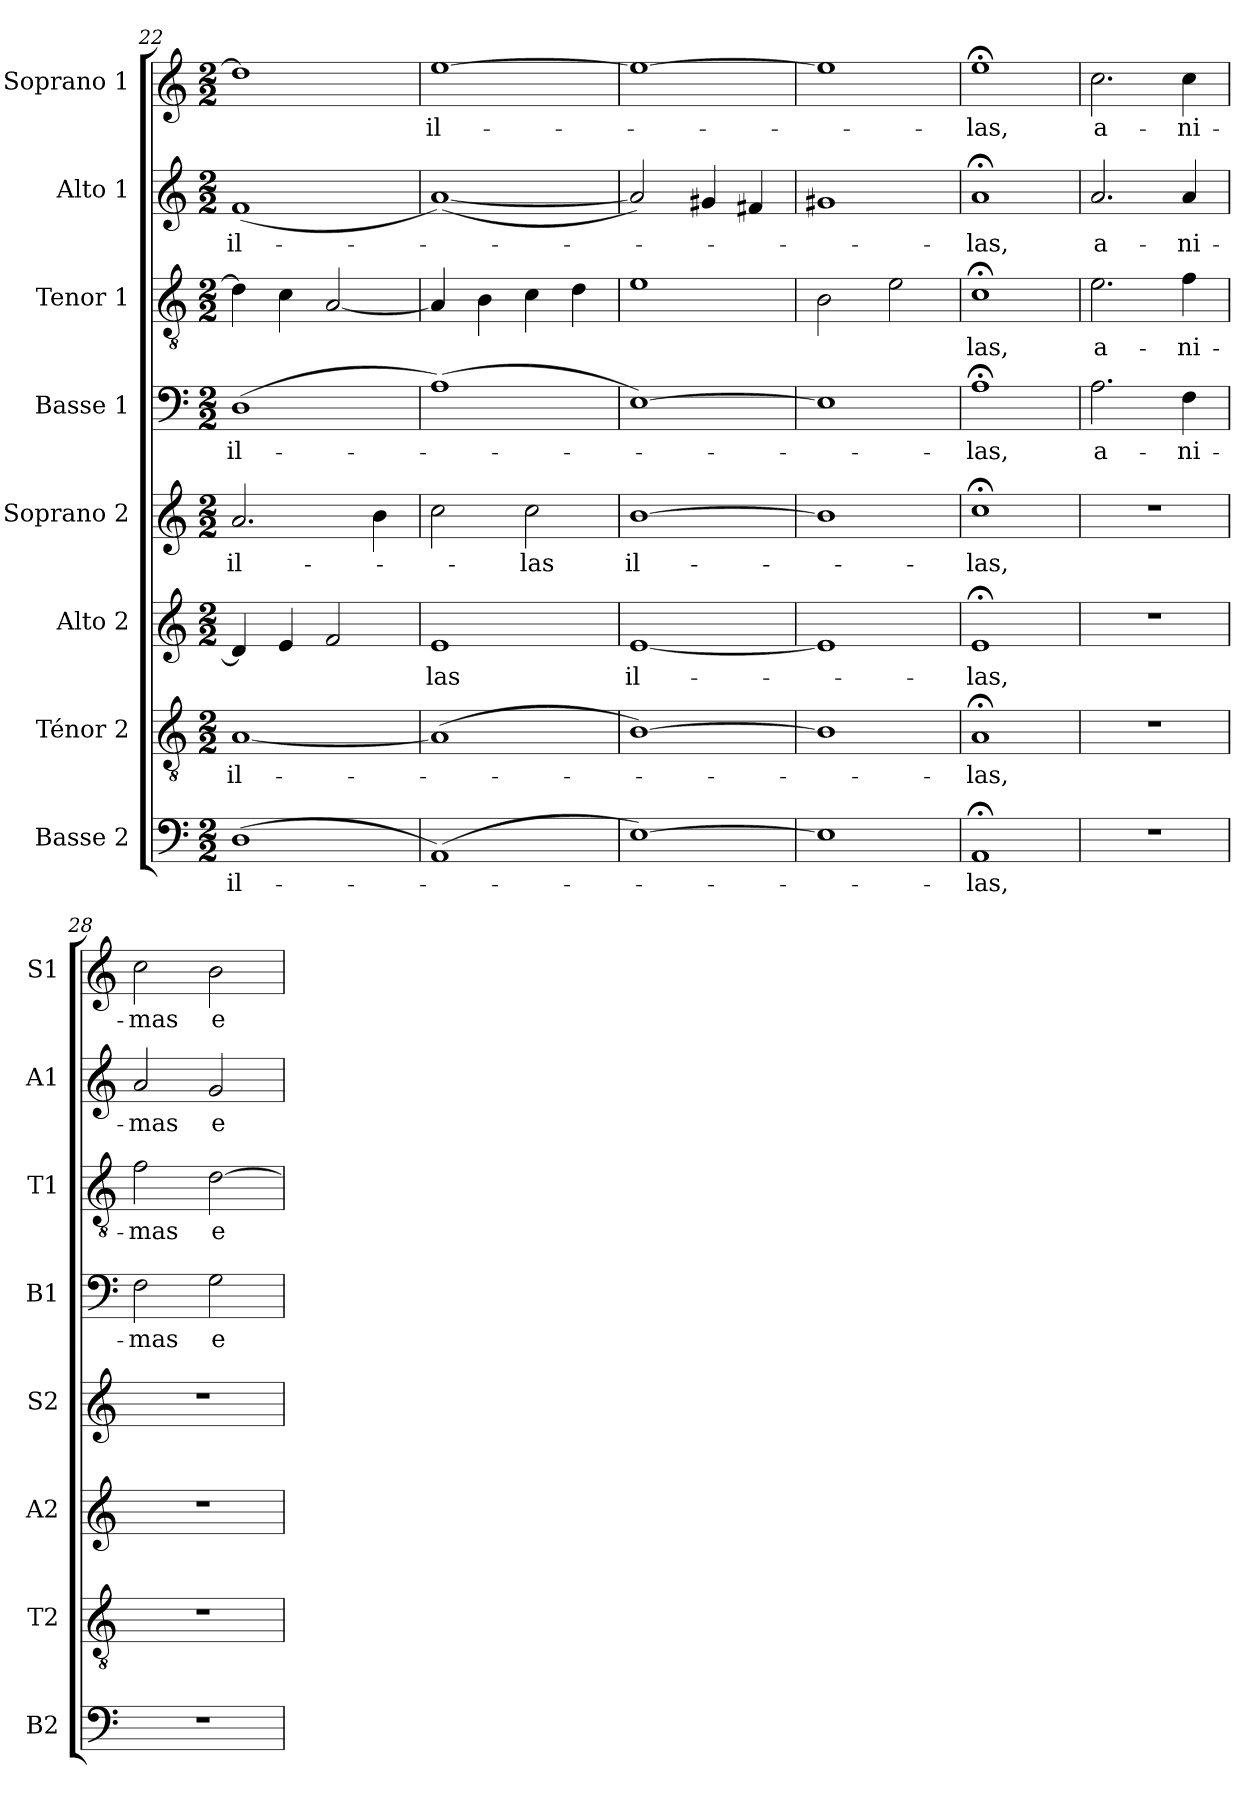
**kern	**text	**kern	**text	**kern	**text	**kern	**text	**kern	**text	**kern	**text	**kern	**text	**kern	**text
*part8	*part8	*part7	*part7	*part6	*part6	*part5	*part5	*part4	*part4	*part3	*part3	*part2	*part2	*part1	*part1
*staff8	*staff8	*staff7	*staff7	*staff6	*staff6	*staff5	*staff5	*staff4	*staff4	*staff3	*staff3	*staff2	*staff2	*staff1	*staff1
*I"Basse 2	*	*I"Ténor 2	*	*I"Alto 2	*	*I"Soprano 2	*	*I"Basse 1	*	*I"Tenor 1	*	*I"Alto 1	*	*I"Soprano 1	*
*I'B2	*	*I'T2	*	*I'A2	*	*I'S2	*	*I'B1	*	*I'T1	*	*I'A1	*	*I'S1	*
*clefF4	*	*clefGv2	*	*clefG2	*	*clefG2	*	*clefF4	*	*clefGv2	*	*clefG2	*	*clefG2	*
*k[]	*	*k[]	*	*k[]	*	*k[]	*	*k[]	*	*k[]	*	*k[]	*	*k[]	*
*M2/2	*	*M2/2	*	*M2/2	*	*M2/2	*	*M2/2	*	*M2/2	*	*M2/2	*	*M2/2	*
=22	=22	=22	=22	=22	=22	=22	=22	=22	=22	=22	=22	=22	=22	=22	=22
!	!LO:LY:b	!	!LO:LY:b	!	!	!	!LO:LY:b	!	!LO:LY:b	!	!	!	!LO:LY:b	!	!
(>1D	il-	[1A	il-	4d/]	.	2.a/	il-	(>1D	il-	4d\]	.	(<1f	il-	1dd]	.
.	.	.	.	4e/	.	.	.	.	.	4c\	.	.	.	.	.
.	.	.	.	2f/	.	.	.	.	.	[2A/	.	.	.	.	.
.	.	.	.	.	.	4b\	.	.	.	.	.	.	.	.	.
!!LO:PB:g=z
=23	=23	=23	=23	=23	=23	=23	=23	=23	=23	=23	=23	=23	=23	=23	=23
!	!	!	!	!	!LO:LY:b	!	!	!	!	!	!	!	!	!	!LO:LY:b
(<1AA)	.	(<1A]	.	1e	-las	2cc\	.	(>1A)	.	4A/]	.	(>[1a)	.	[1ee	il-
.	.	.	.	.	.	.	.	.	.	4B\	.	.	.	.	.
!	!	!	!	!	!	!	!LO:LY:b	!	!	!	!	!	!	!	!
.	.	.	.	.	.	2cc\	-las	.	.	4c\	.	.	.	.	.
.	.	.	.	.	.	.	.	.	.	4d\	.	.	.	.	.
=24	=24	=24	=24	=24	=24	=24	=24	=24	=24	=24	=24	=24	=24	=24	=24
!	!	!	!	!	!LO:LY:b	!	!LO:LY:b	!	!	!	!	!	!	!	!
[1E)	.	[1B)	.	[1e	il-	[1b	il-	[1E)	.	1e	.	2a/])	.	1ee_	.
.	.	.	.	.	.	.	.	.	.	.	.	4g#i/	.	.	.
.	.	.	.	.	.	.	.	.	.	.	.	4f#i/	.	.	.
=25	=25	=25	=25	=25	=25	=25	=25	=25	=25	=25	=25	=25	=25	=25	=25
1E]	.	1B]	.	1e]	.	1b]	.	1E]	.	2B\	.	1g#i	.	1ee]	.
.	.	.	.	.	.	.	.	.	.	2e\	.	.	.	.	.
=26	=26	=26	=26	=26	=26	=26	=26	=26	=26	=26	=26	=26	=26	=26	=26
!	!LO:LY:b	!	!LO:LY:b	!	!LO:LY:b	!	!LO:LY:b	!	!LO:LY:b	!	!LO:LY:b	!	!LO:LY:b	!	!LO:LY:b
1AA;<	-las,	1A;<	-las,	1e;<	-las,	1cc;<	-las,	1A;<	-las,	1c;<	-las,	1a;<	-las,	1ee;<	-las,
=27	=27	=27	=27	=27	=27	=27	=27	=27	=27	=27	=27	=27	=27	=27	=27
!	!	!	!	!	!	!	!	!	!LO:LY:b	!	!LO:LY:b	!	!LO:LY:b	!	!LO:LY:b
1r	.	1r	.	1r	.	1r	.	2.A\	a-	2.e\	a-	2.a/	a-	2.cc\	a-
!	!	!	!	!	!	!	!	!	!LO:LY:b	!	!LO:LY:b	!	!LO:LY:b	!	!LO:LY:b
.	.	.	.	.	.	.	.	4F\	-ni-	4f\	-ni-	4a/	-ni-	4cc\	-ni-
=28	=28	=28	=28	=28	=28	=28	=28	=28	=28	=28	=28	=28	=28	=28	=28
!	!	!	!	!	!	!	!	!	!LO:LY:b	!	!LO:LY:b	!	!LO:LY:b	!	!LO:LY:b
1r	.	1r	.	1r	.	1r	.	2F\	-mas	2f\	-mas	2a/	-mas	2cc\	-mas
!	!	!	!	!	!	!	!	!	!LO:LY:b	!	!LO:LY:b	!	!LO:LY:b	!	!LO:LY:b
.	.	.	.	.	.	.	.	2G\	e-	[2d\	e-	2g/	e-	2b\	e-
=	=	=	=	=	=	=	=	=	=	=	=	=	=	=	=
*-	*-	*-	*-	*-	*-	*-	*-	*-	*-	*-	*-	*-	*-	*-	*-
